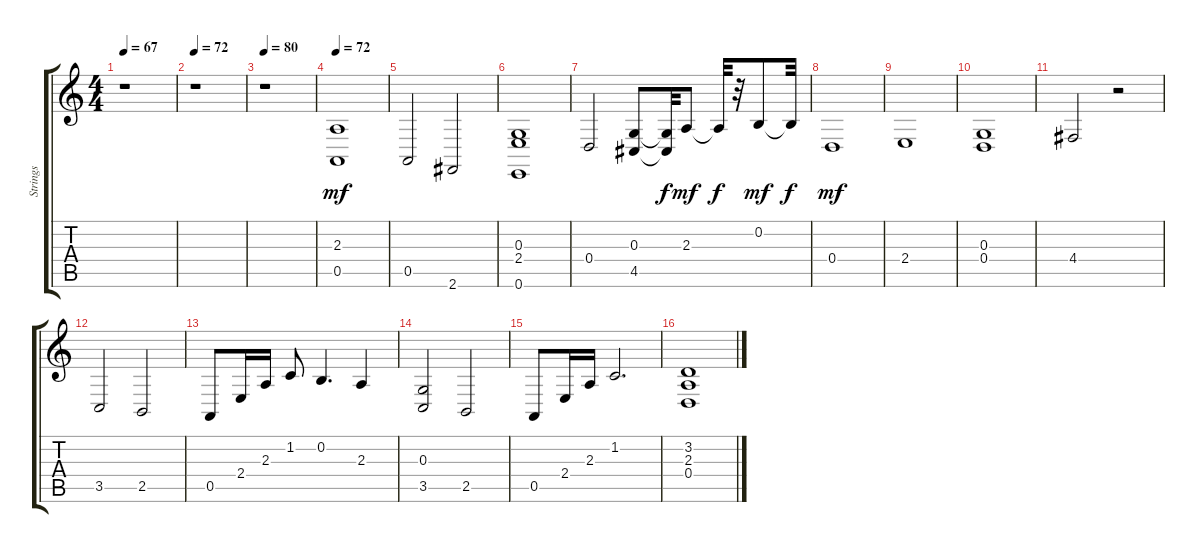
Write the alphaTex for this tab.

\track ("Strings" "Strings") {instrument stringensemble1}
\staff {score tabs}
\tuning (E4 B3 G3 D3 A2 E2) {hide}
\ts (4 4)
\tempo 67
\clef g2
\ks c
r.1{dy mf instrument stringensemble1} |
\tempo 72
r.1 |
\tempo 80
r.1 |
\tempo 72
(2.3 0.5).1 |
0.5.2 2.6.2 |
(0.3 2.4 0.6).1 |
0.4.2 (0.3 4.5).8 (0.3{t} 4.5{t}).32{dy f} 2.3.8{dy mf} 2.3{t}.32{dy f} r.32 0.2.8{dy mf} 0.2{t}.32{dy f} |
0.4.1{dy mf} |
2.4.1 |
(0.3 0.4).1 |
4.4.2 r.2 |
3.5.2 2.5.2 |
0.5.8 2.4.16 2.3.16 1.2.8 0.2.4{d} 2.3.4 |
(0.3 3.5).2 2.5.2 |
0.5.8 2.4.16 2.3.16 1.2.2{d} |
(3.2 2.3 0.4).1
